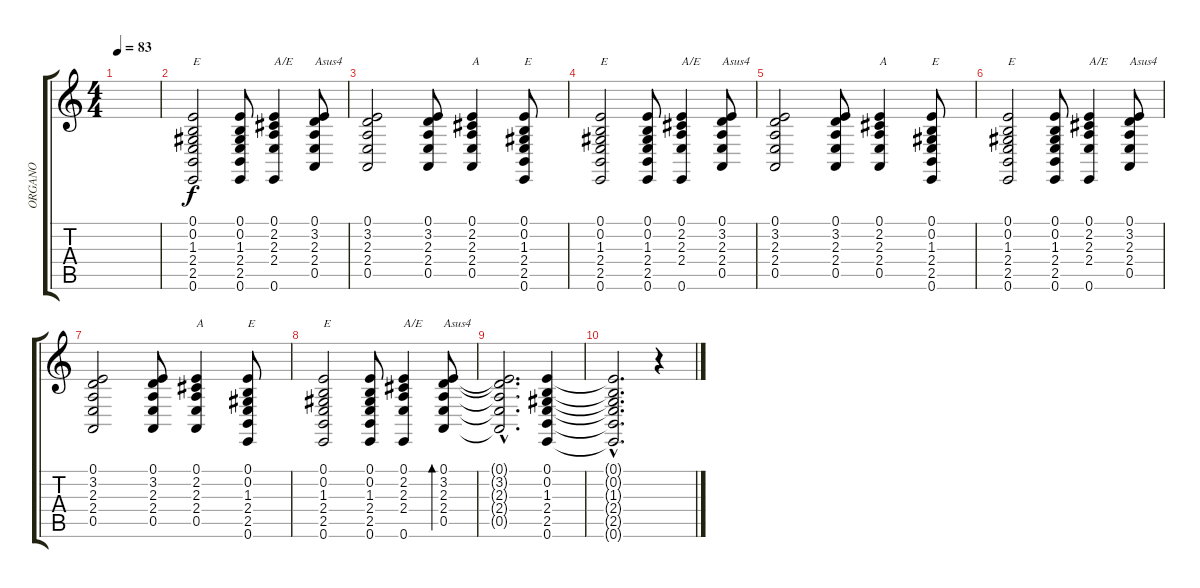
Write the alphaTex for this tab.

\track ("ORGANO" "ORGANO") {instrument drawbarorgan}
\staff {score tabs}
\tuning (E4 B3 G3 D3 A2 E2) {hide}
\ts (4 4)
\tempo 83
\clef g2
\ks c
|
(0.1 0.2 1.3 2.4 2.5 0.6).2{txt "E"} (0.1 0.2 1.3 2.4 2.5 0.6).8 (0.1 2.2 2.3 2.4 0.6).4{txt "A/E"} (0.1 3.2 2.3 2.4 0.5).8{txt "Asus4"} |
(0.1 3.2 2.3 2.4 0.5).2 (0.1 3.2 2.3 2.4 0.5).8 (0.1 2.2 2.3 2.4 0.5).4{txt "A"} (0.1 0.2 1.3 2.4 2.5 0.6).8{txt "E"} |
(0.1 0.2 1.3 2.4 2.5 0.6).2{txt "E"} (0.1 0.2 1.3 2.4 2.5 0.6).8 (0.1 2.2 2.3 2.4 0.6).4{txt "A/E"} (0.1 3.2 2.3 2.4 0.5).8{txt "Asus4"} |
(0.1 3.2 2.3 2.4 0.5).2 (0.1 3.2 2.3 2.4 0.5).8 (0.1 2.2 2.3 2.4 0.5).4{txt "A"} (0.1 0.2 1.3 2.4 2.5 0.6).8{txt "E"} |
(0.1 0.2 1.3 2.4 2.5 0.6).2{txt "E"} (0.1 0.2 1.3 2.4 2.5 0.6).8 (0.1 2.2 2.3 2.4 0.6).4{txt "A/E"} (0.1 3.2 2.3 2.4 0.5).8{txt "Asus4"} |
(0.1 3.2 2.3 2.4 0.5).2 (0.1 3.2 2.3 2.4 0.5).8 (0.1 2.2 2.3 2.4 0.5).4{txt "A"} (0.1 0.2 1.3 2.4 2.5 0.6).8{txt "E"} |
(0.1 0.2 1.3 2.4 2.5 0.6).2{txt "E"} (0.1 0.2 1.3 2.4 2.5 0.6).8 (0.1 2.2 2.3 2.4 0.6).4{txt "A/E"} (0.1 3.2 2.3 2.4 0.5).8{bd 240 txt "Asus4"} |
(0.1{hac t} 3.2{hac t} 2.3{hac t} 2.4{hac t} 0.5{hac t}).2{d} (0.1 0.2 1.3 2.4 2.5 0.6).4 |
(0.1{hac t} 0.2{hac t} 1.3{hac t} 2.4{hac t} 2.5{hac t} 0.6{hac t}).2{d} r.4
